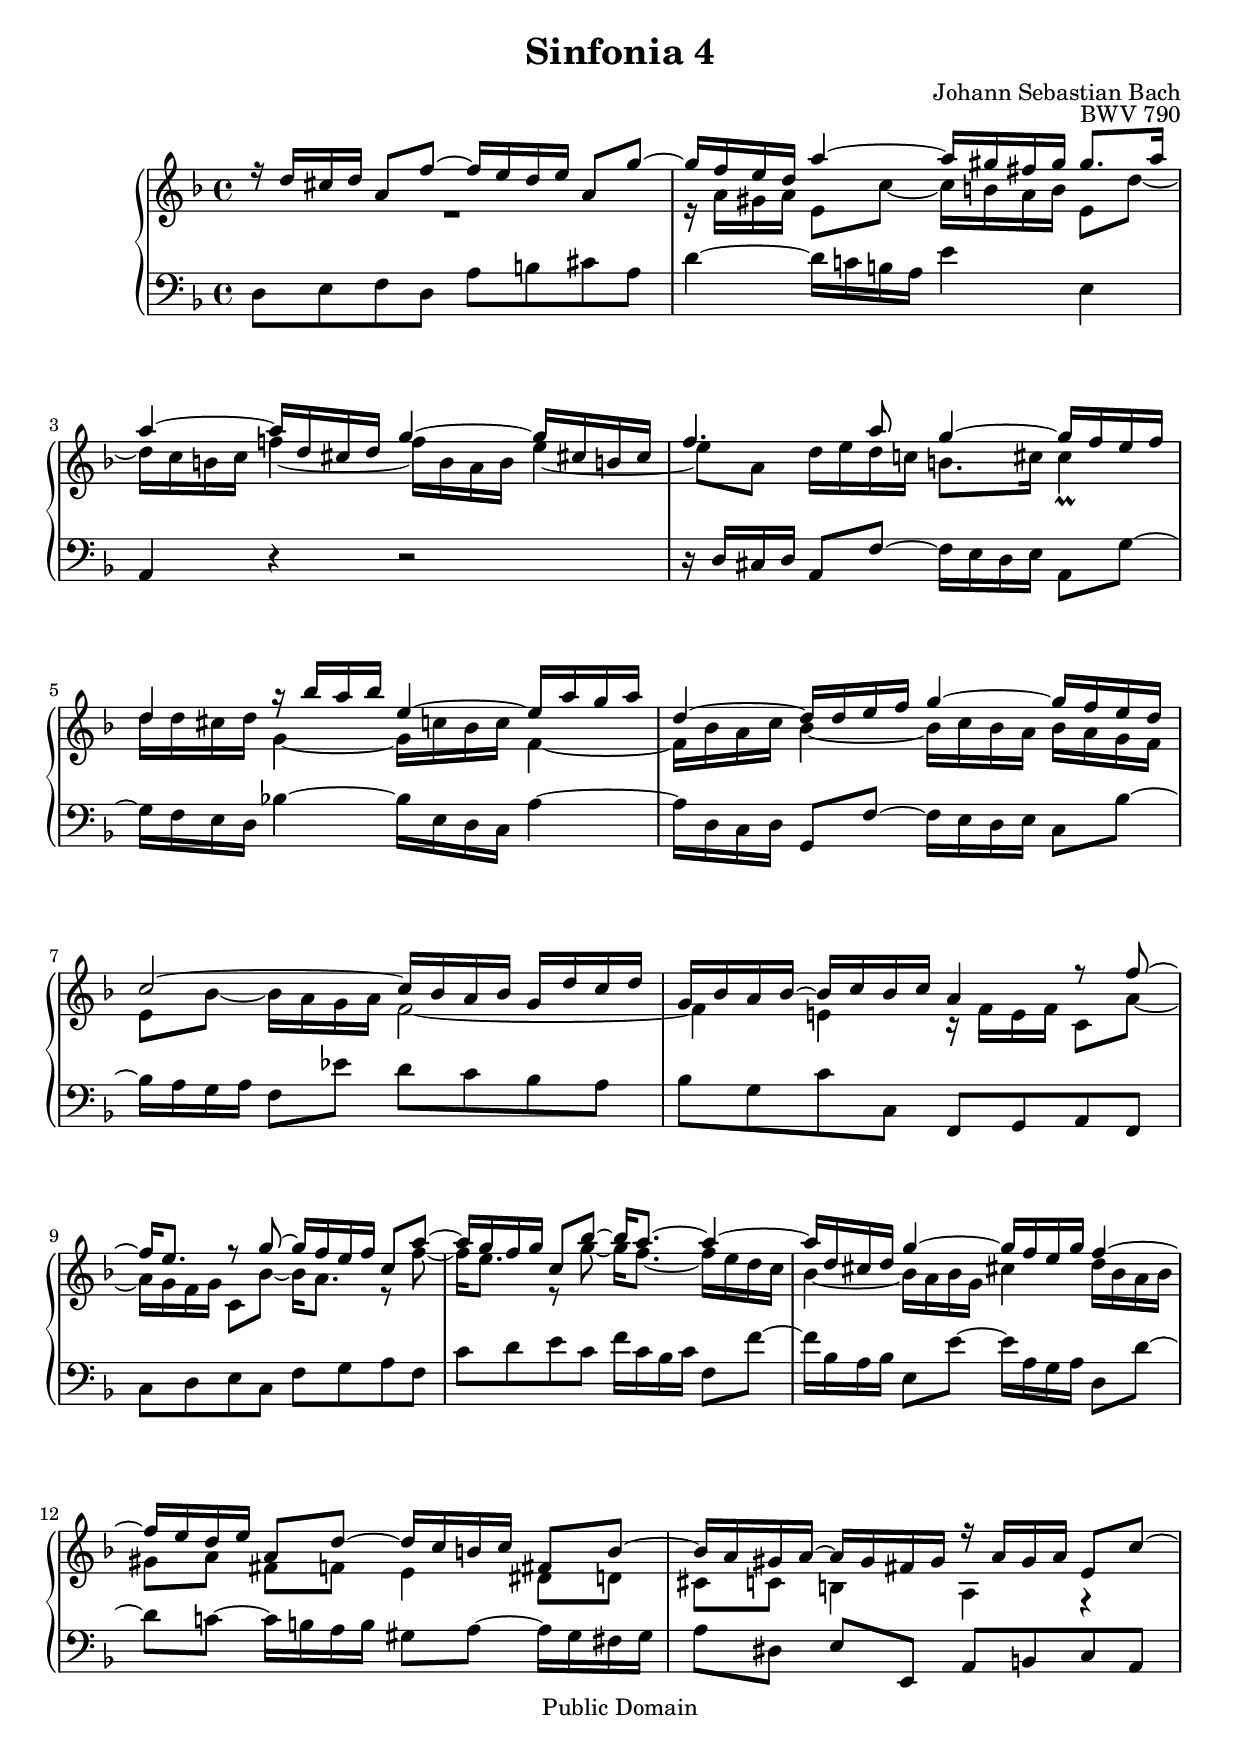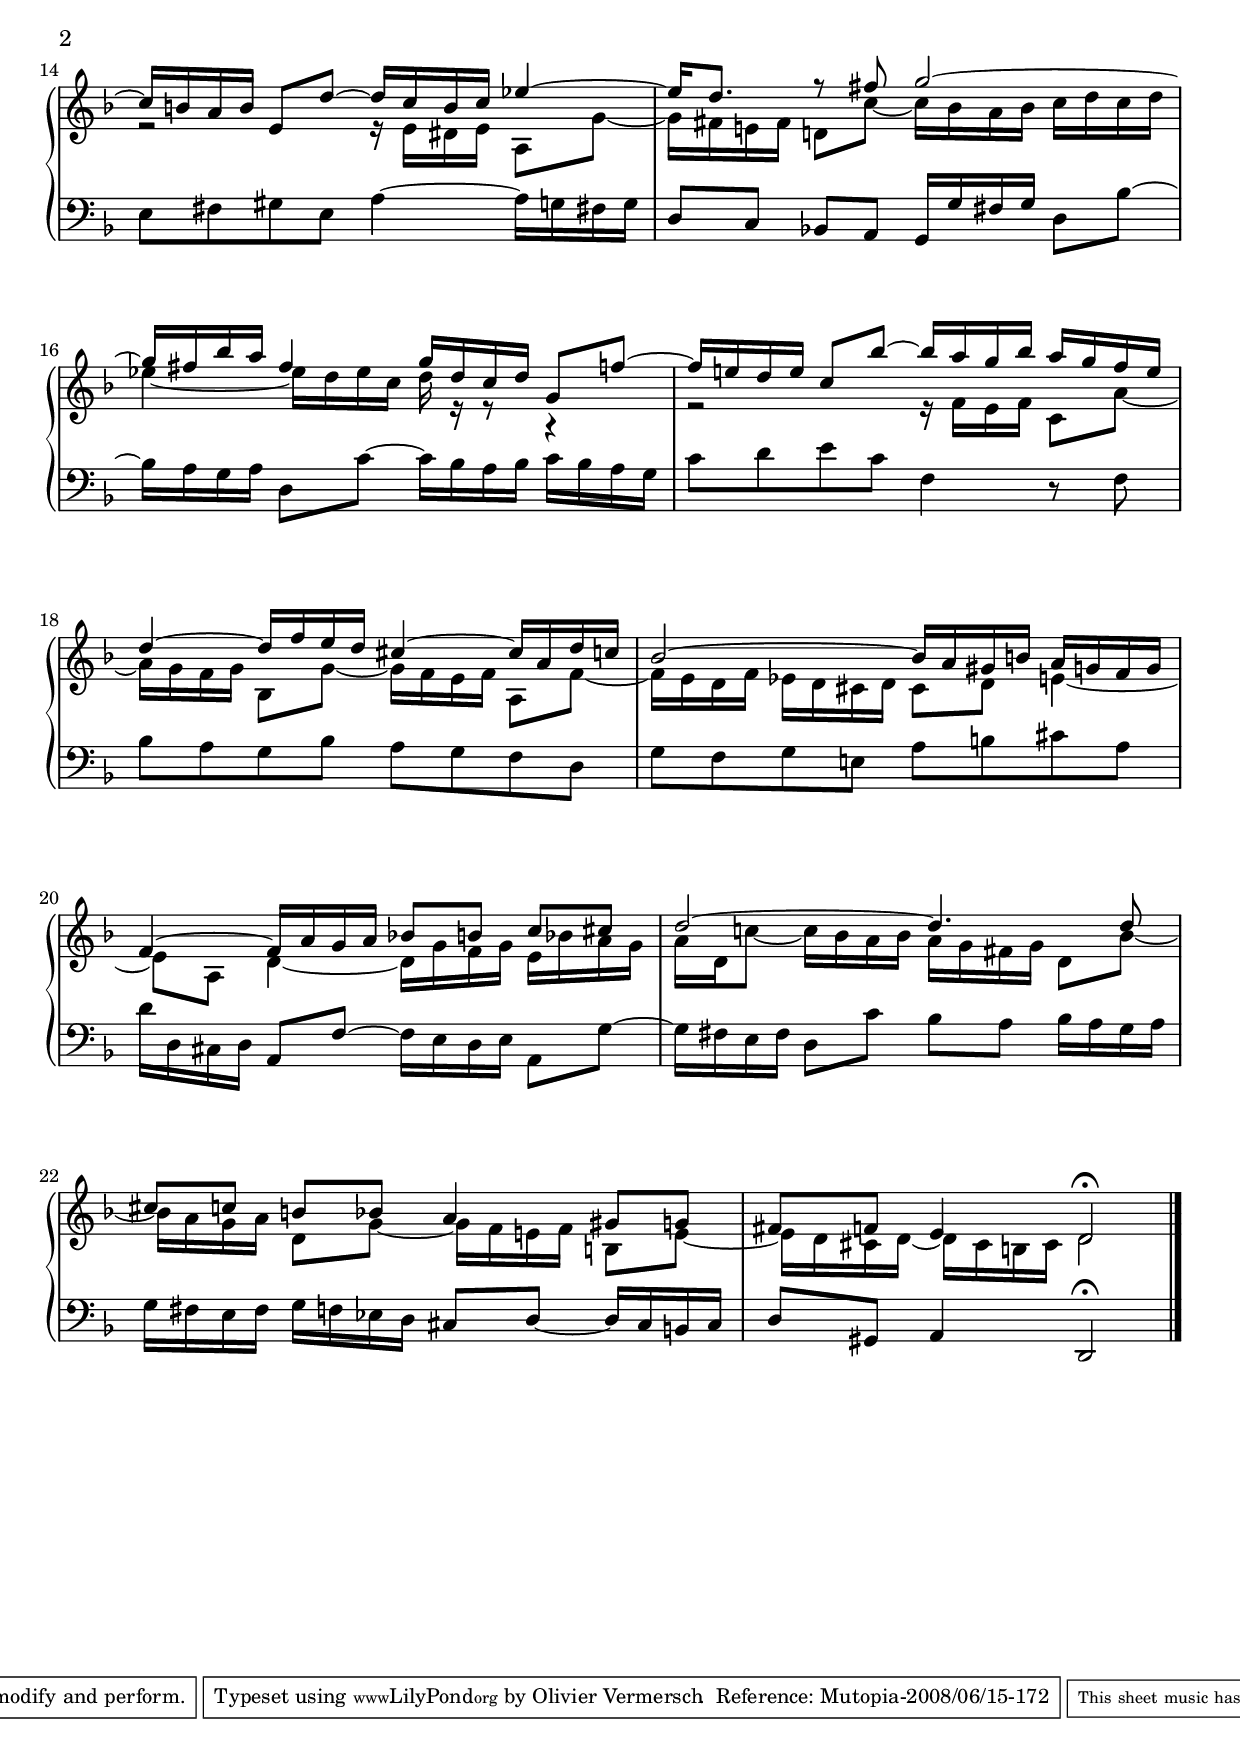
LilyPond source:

#(set-global-staff-size 20)

\header {
  title = "Sinfonia 4" 
  composer = "Johann Sebastian Bach"
  opus = "BWV 790"
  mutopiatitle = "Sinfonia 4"
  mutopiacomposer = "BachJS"
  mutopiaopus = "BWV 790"
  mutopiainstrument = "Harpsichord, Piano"
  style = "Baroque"
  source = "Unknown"
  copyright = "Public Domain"
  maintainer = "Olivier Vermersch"
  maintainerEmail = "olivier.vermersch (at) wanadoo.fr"
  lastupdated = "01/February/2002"
  
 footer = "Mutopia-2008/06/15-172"
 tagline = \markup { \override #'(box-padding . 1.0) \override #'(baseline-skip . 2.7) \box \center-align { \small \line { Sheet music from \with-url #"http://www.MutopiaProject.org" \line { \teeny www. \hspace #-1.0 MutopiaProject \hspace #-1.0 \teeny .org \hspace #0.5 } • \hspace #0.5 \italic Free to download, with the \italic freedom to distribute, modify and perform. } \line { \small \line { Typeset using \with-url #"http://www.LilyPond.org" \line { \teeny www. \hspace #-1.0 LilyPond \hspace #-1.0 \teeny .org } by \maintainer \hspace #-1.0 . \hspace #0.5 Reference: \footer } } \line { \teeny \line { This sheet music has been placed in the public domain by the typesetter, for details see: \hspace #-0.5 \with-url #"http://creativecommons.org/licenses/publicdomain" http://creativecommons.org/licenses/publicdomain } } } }
}

\version "2.11.46"

%
% a few macros for fine tuning
%

% force direction of tie
tu = \tieUp
td = \tieDown
tb = \tieNeutral


% explicit staff change 
su = { \change Staff = up}
sd = { \change Staff = down}


melone =  \relative c'' {
  % bars 1-4
  \stemUp \tu r16 d cis d a8 f' ~ f16 e d e a,8 g' ~ |
  g16 f e d a'4 ~ a16 gis fis gis gis8. a16 | %\break
  a4 ~ a16 d, cis d g4 ~ g16 cis,! b! cis |
  f4.  a8 g4 ~ g16 f e f | %\break

  % bars 5-8
  d4 r16 bes' a bes e,4 ~ e16 a g a |
  d,4 ~ d16 d e f g4 ~ g16 f e d | %\break
  c2 ~ c16 bes a bes g d' c d |
  g, bes a bes ~ bes c bes c a4 r8 f' ~ | %\break

  % bars 9-12
  f16 e8. r8 g8 ~ g16 f e f c8 a' ~ |
  a16 g f g c,8 bes' ~ bes16 a8. ~ a4 ~ | %\break
  a16 d, cis d g4 ~ g16 f e g f4 ~ |
  f16 e d e a,8 d ~ d16 c b c fis,8 b ~ | %\break

  % bars 13-16
  b16 a gis a ~ a gis fis gis r a gis a e8 c' ~ |
  c16 b a b e,8 d' ~ d16 c b c ees4 ~ | %\break
  ees16 d8. r8 fis g2 ~ |
  g16 fis bes a fis4 g16 d c d g,8 f' ~ | %\break

  % bars 17-20
  f16 e! d e c8 bes' ~ bes16 a g bes a g f e |
  d4~ d16 f e d cis4 ~ cis16 a d c | %\break
  bes2 ~ bes16 a gis b a g f g |
  f4 ~ f16 a g a  bes!8[ b]  c[ cis] | %\break

  % bars 21-23
  d2 ~ d4. d8 |
   cis[ c]  b[ bes] a4 gis8 g |
  fis f e4 d2\fermata \bar "|."
}

meltwo =  \relative c'' {
  % bars 1-2
  \stemDown \td R1 |
  r16 a gis a e8 c' ~ c16 b a b e,8 d' ~ |

  % bars 3-4
  d16 c b c 
  \once \override Tie #'staff-position = #-0.5
  f!4 ~ f16 
  b, a b \once \override Tie #'staff-position = #-1.0 e4 ~ |
  e8 a, d16 e d c! b8. cis16 cis4_\prall |

  % bars 5-8
  d16 d cis d g,4 ~ g16 c bes c f,4 ~ |
  f16 bes a c bes4 ~ bes16 c bes a bes a g f |
  e8 bes' ~ bes16 a g a f2 ~ |
  f4 e! r16 f e f c8 a' ~ |

  % bars 9-12
  a16 g f g c,8 bes' ~ bes16 a8. r8 f' ~ |
  f16 e8. r8 g ~ g16 f8. ~ f16 e d c |
  bes4 ~ bes16 a bes g cis!4 d16 bes a bes |
   gis8[ a]  fis[ f] e4 dis8 d |

  % bars 13-16
  cis c b4 a r |
  r2 r16 e'16 dis e a,8 g' ~ |
  g16 fis e! fis d!8 c' ~ c16 bes a bes c d c d |
  ees4 ~ ees16 d ees c d  r r8 r4 |
 
  % bars 17-20
  r2 r16 f, e f c8 a' ~ |
  a16 g f g bes,8 g' ~ g16 f e f a,8 f' ~ | 
  f16 e d f ees d cis d cis8 d e4 ~ |
  e8 a, d4 ~ d16 g f g e bes' a g |
 
  % bars 21-23
  a d, c'!8 ~ c16 bes a bes a g fis g d8 bes' ~ |
  bes16 a g a d,8 g ~ g16 f e! f b,8 e ~ |
  e16 d cis d ~ d cis b cis d2 |
}

melthree =  \relative c {
  % bars 1-4
  \stemDown  \tu d8 e f d a' b cis a |
  d4 ~ d16 c! b a e'4 e, |
  \stemUp a, r r2 |
  r16 d cis d a8 f'~ \stemDown f16 e d e a,8 g' ~ |

  % bars 5-8
  g16 f e d bes'!4 ~ bes16 e, d c a'4 ~ |
  a16 d, c d \stemUp g,8 f' ~ \stemDown f16 e d e c8 bes' ~ |
  bes16 a g a f8 ees' d c bes a |
  bes g c c, \stemUp f, g a f \stemDown |

  % bars 9-12
  c' d e c f g a f |
  c' d e c f16 c bes c f,8 f' ~ |
  f16 bes, a bes e,8 e' ~ e16 a, g a d,8 d' ~ |
  d c! ~ c16 b a b gis8 a ~ a16 gis fis gis |

  % bars 13-16
   a8[ dis,] \stemUp  e[ e,] a b c a \stemDown |
  e' fis gis e a4 ~ a16 g fis! g |
  \stemUp  d8[ c]  bes![ a] g16 g' fis g \stemDown d8 bes' ~ |
  bes16 a g a d,8 c' ~ c16 bes a bes c bes a g |

  % bars 17-20
  c8 d e c f,4 r8 f |
  bes a g bes a g f d |
  g f g e! a b cis a |
  d16 d, cis d \stemUp a8 f' ~ \stemDown f16 e d e a,8 g' ~ |

  % bars 21-23
  g16 fis e fis d8 c' bes a bes16 a g a |
  g fis e fis g f ees d \stemUp \td cis8 d ~ d16 cis b cis |
  d8 gis, a4 d,2\fermata
}


\score {
\context PianoStaff

<<
  \override Score.TimeSignature   #'style = #'C
  \context Staff = "up"   <<
    \override Staff.NoteCollision   #'merge-differently-dotted = ##t
    \time 4/4 \key d \minor \clef G 
    \context Voice = VA { \voiceOne \melone }
    \context Voice = VB { \voiceTwo \meltwo }>>

  \context Staff = "down" <<
    \time 4/4 \key d \minor \clef F \melthree>>
>>

  \midi {
    \context {
      \Score
      tempoWholesPerMinute = #(ly:make-moment 60 4)
      }
    }


\layout {}
}

